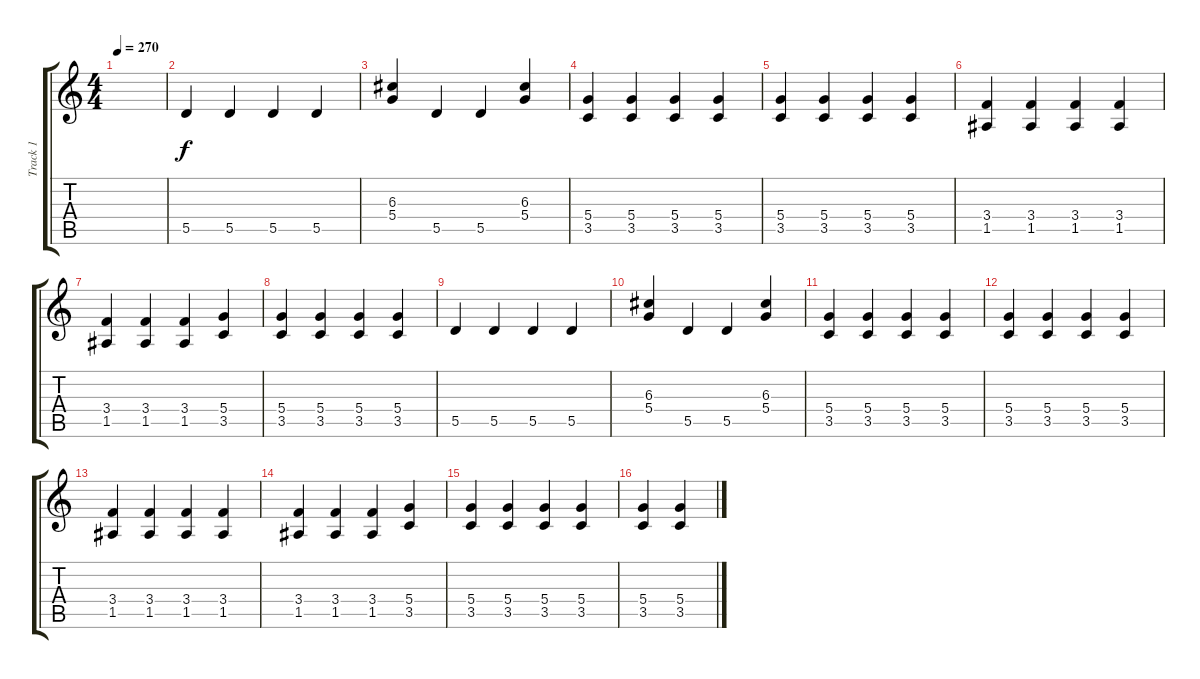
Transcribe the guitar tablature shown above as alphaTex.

\track ("Track 1" "Track 1") {instrument distortionguitar}
\staff {score tabs}
\tuning (E4 B3 G3 D3 A2 E2) {hide}
\ts (4 4)
\tempo 270
\clef g2
\ks c
|
5.5.4 5.5.4 5.5.4 5.5.4 |
(6.3 5.4).4 5.5.4 5.5.4 (6.3 5.4).4 |
(5.4 3.5).4 (5.4 3.5).4 (5.4 3.5).4 (5.4 3.5).4 |
(5.4 3.5).4 (5.4 3.5).4 (5.4 3.5).4 (5.4 3.5).4 |
(3.4 1.5).4 (3.4 1.5).4 (3.4 1.5).4 (3.4 1.5).4 |
(3.4 1.5).4 (3.4 1.5).4 (3.4 1.5).4 (5.4 3.5).4 |
(5.4 3.5).4 (5.4 3.5).4 (5.4 3.5).4 (5.4 3.5).4 |
5.5.4 5.5.4 5.5.4 5.5.4 |
(6.3 5.4).4 5.5.4 5.5.4 (6.3 5.4).4 |
(5.4 3.5).4 (5.4 3.5).4 (5.4 3.5).4 (5.4 3.5).4 |
(5.4 3.5).4 (5.4 3.5).4 (5.4 3.5).4 (5.4 3.5).4 |
(3.4 1.5).4 (3.4 1.5).4 (3.4 1.5).4 (3.4 1.5).4 |
(3.4 1.5).4 (3.4 1.5).4 (3.4 1.5).4 (5.4 3.5).4 |
(5.4 3.5).4 (5.4 3.5).4 (5.4 3.5).4 (5.4 3.5).4 |
(5.4 3.5).4 (5.4 3.5).4
